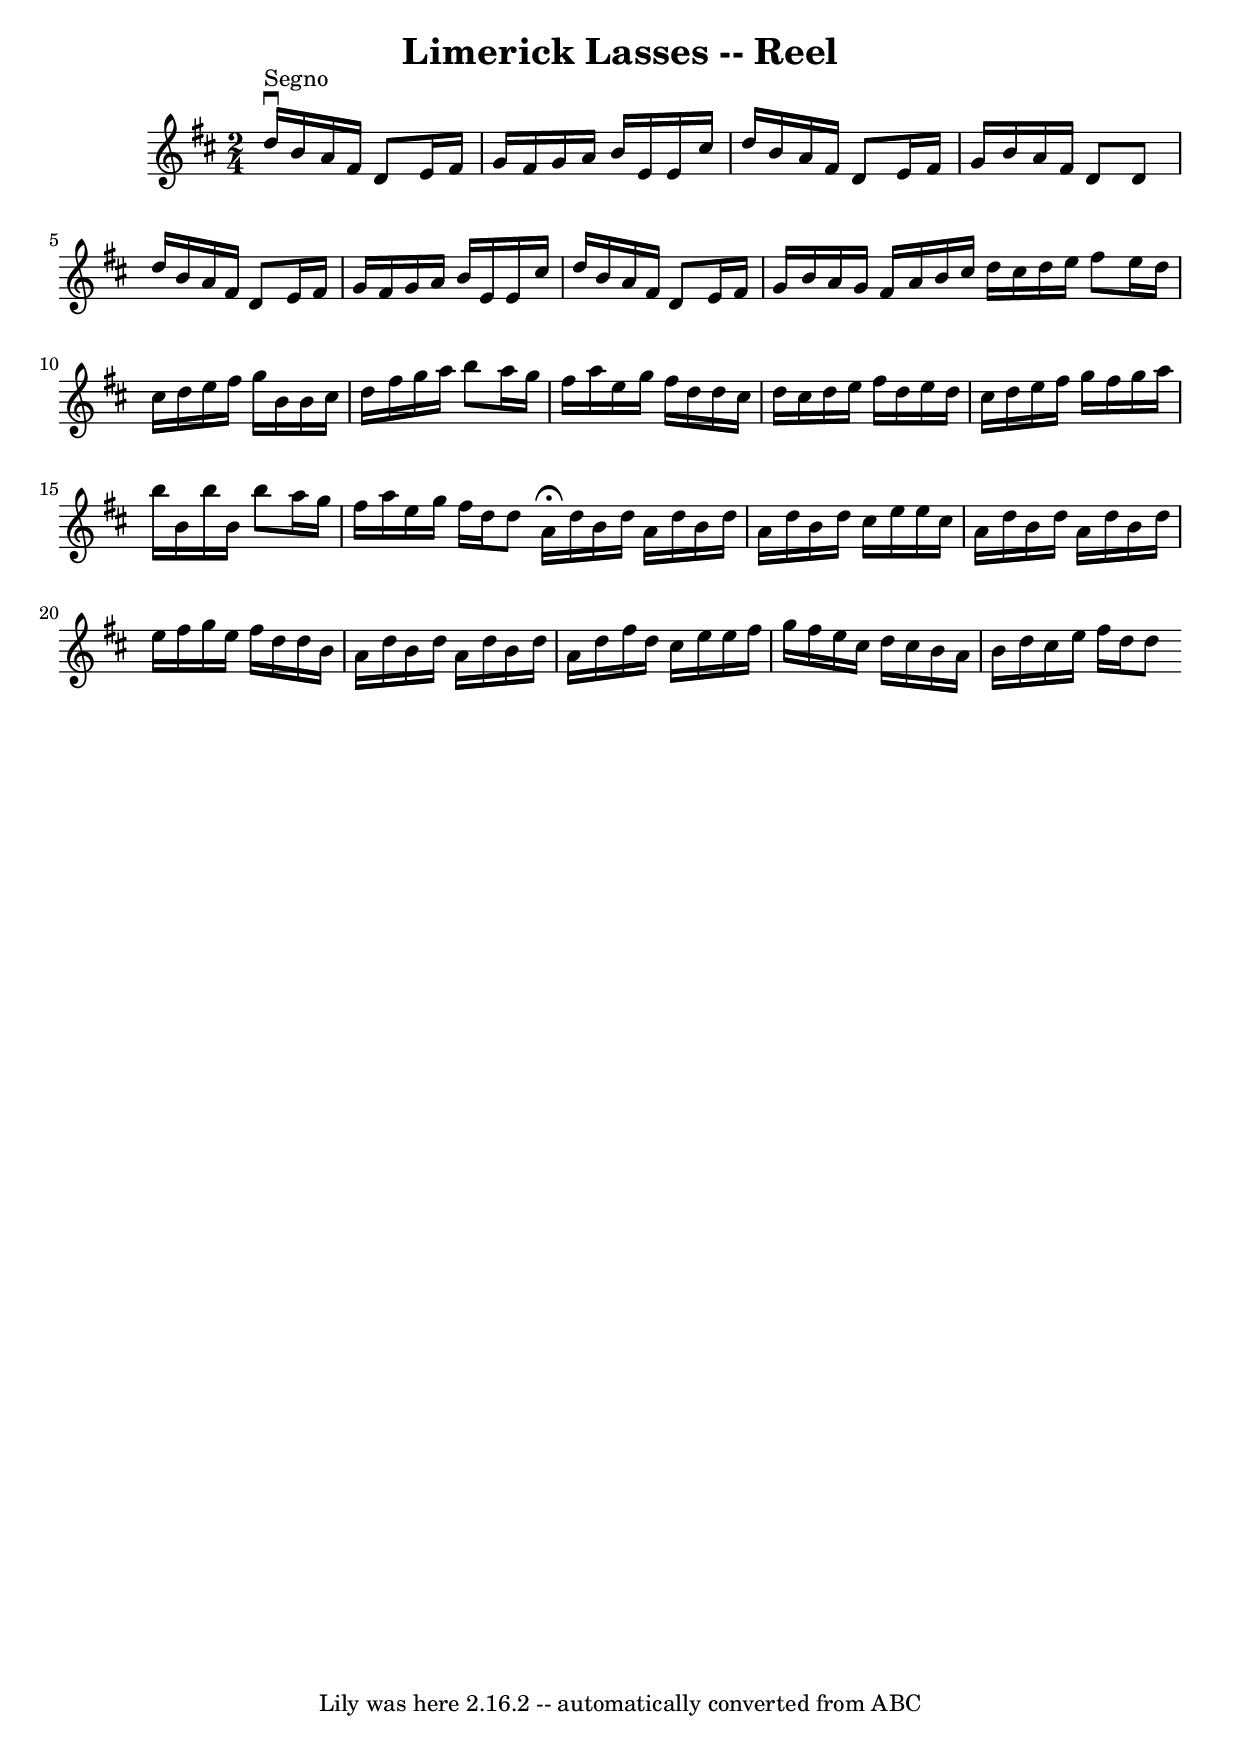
\version "2.16.2"
\include "Mammoth.ily"
\header {
  %% book = "Ryan's Mammoth Collection"
  crossRefNumber = "1"
  footnotes = ""
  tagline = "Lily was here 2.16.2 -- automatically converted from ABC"
  title = "Limerick Lasses -- Reel"

}
voicedefault =  {


  \time 2/4 
  \key d \major   \bar " |." d''16^"Segno"^\downbow b'16 a'16       fis'16 d'8 e'16 fis'16   |
  g'16 fis'16 g'16 a'16       b'16 e'16 e'16 cis''16   |
  d''16 b'16 a'16 fis'16       d'8 e'16 fis'16   |
  g'16 b'16 a'16 fis'16 d'8 d'8   |
  d''16 b'16 a'16 fis'16 d'8 e'16 fis'16  |
     g'16 fis'16 g'16 a'16 b'16 e'16 e'16 cis''16   |
     d''16 b'16 a'16 fis'16 d'8 e'16 fis'16   |
  g'16       b'16 a'16 g'16 fis'16 a'16 b'16 cis''16  \bar " |." d''16     cis''16 d''16 e''16 fis''8 e''16 d''16   |
  cis''16       d''16 e''16 fis''16 g''16 b'16 b'16 cis''16   |
  d''16    fis''16 g''16 a''16 b''8 a''16 g''16   |
  fis''16       a''16 e''16 g''16 fis''16 d''16 d''16 cis''16   |
     d''16 cis''16 d''16 e''16 fis''16 d''16 e''16 d''16    |
  cis''16 d''16 e''16 fis''16 g''16 fis''16 g''16       a''16   |
  b''16 b'16 b''16 b'16 b''8 a''16 g''16   |
  fis''16 a''16 e''16 g''16 fis''16 d''16 d''8       \bar " |." a'16^\fermata d''16 b'16 d''16 a'16 d''16 b'16     d''16   |
  a'16 d''16 b'16 d''16 cis''16 e''16 e''16    cis''16   |
  a'16 d''16 b'16 d''16 a'16 d''16 b'16     d''16   |
  e''16 fis''16 g''16 e''16 fis''16 d''16       d''16 b'16   |
  a'16 d''16 b'16 d''16 a'16 d''16       b'16 d''16   |
  a'16 d''16 fis''16 d''16 cis''16 e''16    e''16 fis''16   |
  g''16 fis''16 e''16 cis''16 d''16      cis''16 b'16 a'16   |
  b'16 d''16 cis''16 e''16       fis''16 d''16 d''8    \bar " |."   

}

\score{
  <<

    \context Staff="default"
    {
      \voicedefault 
      
    }

  >>
  \layout {
    
  }
  \midi {
  }

}
